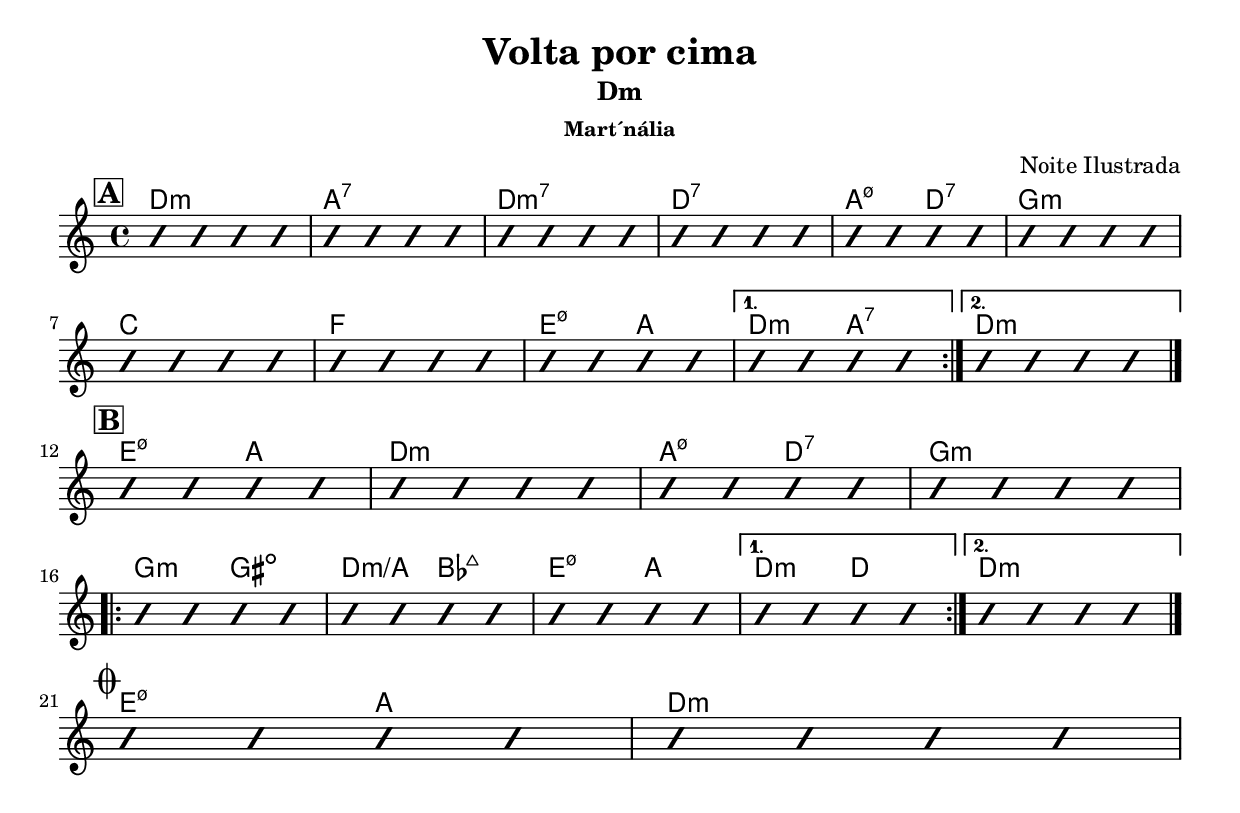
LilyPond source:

\version "2.18.2"

\include "common/definitions.ly"
title = "Volta por cima"
composer = "Noite Ilustrada"
interpret = "Mart´nália"
tone = "Dm"

chordNames = \chordmode {
  d1:m              | a1:7           | d1:m7         | d1:7    |
  a2:m7.5-  d2:7    | g1:m           | c1            | f1      |
  e2:m7.5-  a2      | d2:m      a2:7 |
                      d1:m           |

  e2:m7.5- a2       | d1:m           | a2:m7.5- d2:7 | g1:m    |
  g2:m     gis2:dim | d2:m/a bes2:7+ | e2:m7.5- a2   | d2:m d2 |
                                                       d1:m    |

  e2:m7.5- a2       | d1:m           |
}

staves = {
  <<
    \relative c'' {
      \solo
      \partA
      \repeat volta 2 {
        b4 b4 b4 b4 | b4 b4 b4 b4 | b4 b4 b4 b4 | b4 b4 b4 b4 |
        b4 b4 b4 b4 | b4 b4 b4 b4 | b4 b4 b4 b4 | b4 b4 b4 b4 |
        b4 b4 b4 b4 |
      } \alternative { { b4 b4 b4 b4 | }
                       { b4 b4 b4 b4   } }
      \endBar

      \partB
      \break
      b4 b4 b4 b4 | b4 b4 b4 b4 | b4 b4 b4 b4 | b4 b4 b4 b4 |
      \break
      \repeat volta 2 {
        b4 b4 b4 b4 | b4 b4 b4 b4 | b4 b4 b4 b4 |
      } \alternative { { b4 b4 b4 b4 | }
                       { b4 b4 b4 b4   } }
      \endBar

      \break
      \coda
      \repeat volta 1 {
        b4 b4 b4 b4 | b4 b4 b4 b4
      }
      \endSolo
    }
  >>
}


\header {
  title = \title
  composer = \composer
  subtitle = "Dm"
  subsubtitle = \interpret
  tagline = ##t
}

\score {
  <<
    \new ChordNames \chordNames
    \new Staff \staves
  >>
  \layout {
    indent = 0
  }
}
